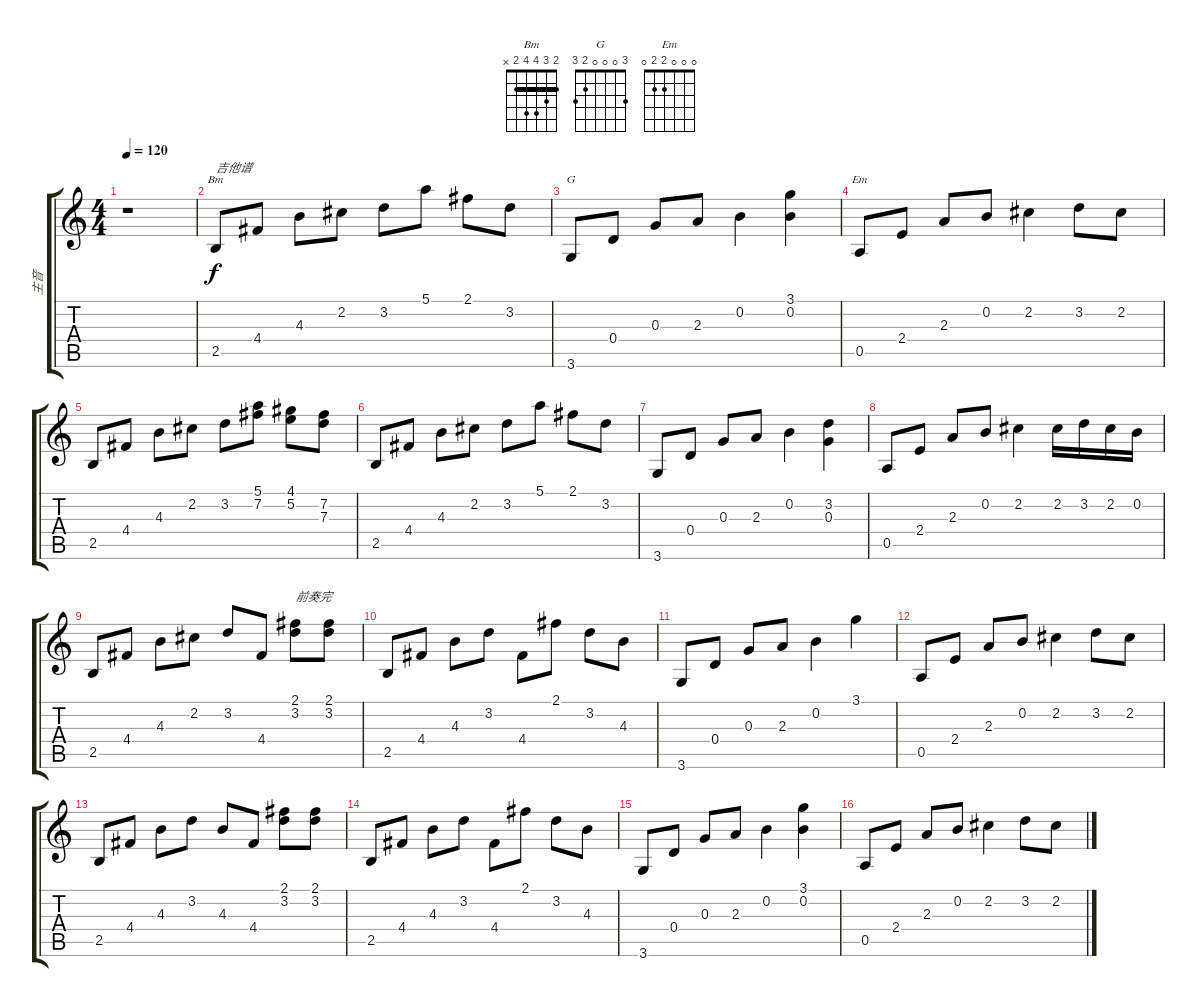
\track ("主音" "主音") {instrument acousticguitarnylon}
\staff {score tabs}
\tuning (E4 B3 G3 D3 A2 E2) {hide}
\chord ("Bm" 2 3 4 4 2 x) {barre 2}
\chord ("G" 3 0 0 0 2 3)
\chord ("Em" 0 0 0 2 2 0)
\ts (4 4)
\tempo 120
\clef g2
\ks c
r.1{dy f instrument acousticguitarnylon} |
2.5.8{ch "Bm" txt "吉他谱"} 4.4.8 4.3.8 2.2.8 3.2.8 5.1.8 2.1.8 3.2.8 |
3.6.8{ch "G"} 0.4.8 0.3.8 2.3.8 0.2.4 (3.1 0.2).4 |
0.5.8{ch "Em"} 2.4.8 2.3.8 0.2.8 2.2.4 3.2.8 2.2.8 |
2.5.8 4.4.8 4.3.8 2.2.8 3.2.8 (5.1 7.2).8 (4.1 5.2).8 (7.2 7.3).8 |
2.5.8 4.4.8 4.3.8 2.2.8 3.2.8 5.1.8 2.1.8 3.2.8 |
3.6.8 0.4.8 0.3.8 2.3.8 0.2.4 (3.2 0.3).4 |
0.5.8 2.4.8 2.3.8 0.2.8 2.2.4 2.2.16 3.2.16 2.2.16 0.2.16 |
2.5.8 4.4.8 4.3.8 2.2.8 3.2.8 4.4.8 (2.1 3.2).8{txt "前奏完"} (2.1 3.2).8 |
2.5.8 4.4.8 4.3.8 3.2.8 4.4.8 2.1.8 3.2.8 4.3.8 |
3.6.8 0.4.8 0.3.8 2.3.8 0.2.4 3.1.4 |
0.5.8 2.4.8 2.3.8 0.2.8 2.2.4 3.2.8 2.2.8 |
2.5.8 4.4.8 4.3.8 3.2.8 4.3.8 4.4.8 (2.1 3.2).8 (2.1 3.2).8 |
2.5.8 4.4.8 4.3.8 3.2.8 4.4.8 2.1.8 3.2.8 4.3.8 |
3.6.8 0.4.8 0.3.8 2.3.8 0.2.4 (3.1 0.2).4 |
0.5.8 2.4.8 2.3.8 0.2.8 2.2.4 3.2.8 2.2.8
